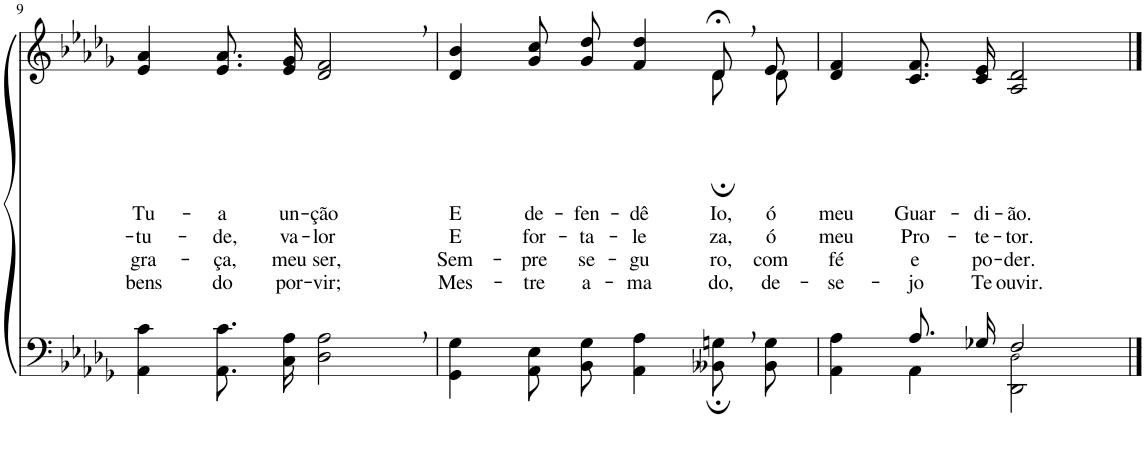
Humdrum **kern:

**kern	**kern	**text	**text	**text	**text
*part2	*part1	*part1	*part1	*part1	*part1
*staff2	*staff1	*staff1	*staff1	*staff1	*staff1
*I"Parte III e IV	*I"Parte I e II	*	*	*	*
!!LO:PB:g=z
*clefF4	*clefG2	*	*	*	*
*Trd-1c-2	*Trd-1c-2	*	*	*	*
*k[b-e-a-d-g-]	*k[b-e-a-d-g-]	*	*	*	*
*M4/4	*M4/4	*	*	*	*
=9	=9	=9	=9	=9	=9
!	!	!LO:LY:b	!LO:LY:b	!LO:LY:b	!LO:LY:b
4AA-\ 4c\	4e-/ 4a-/	Tu-	-tu-	gra-	bens
!	!	!LO:LY:b	!LO:LY:b	!LO:LY:b	!LO:LY:b
8.AA-\ 8.c\L	8.e-/ 8.a-/L	-a	-de,	-ça,	do
!	!	!LO:LY:b	!LO:LY:b	!LO:LY:b	!LO:LY:b
16C\ 16A-\Jk	16e-/ 16g-/Jk	un-	va-	meu	por-
!	!	!LO:LY:b	!LO:LY:b	!LO:LY:b	!LO:LY:b
2D-\, 2A-\,	2d-/, 2f/,	-ção	-lor	ser,	-vir;
=10	=10	=10	=10	=10	=10
!	!	!LO:LY:b	!LO:LY:b	!LO:LY:b	!LO:LY:b
*	*^	*	*	*	*
4GG-\ 4G-\	4d-/ 4b-/	2.ryy	E	E	Sem-	Mes-
!	!	!	!LO:LY:b	!LO:LY:b	!LO:LY:b	!LO:LY:b
8AA-\ 8E-\L	8g-\ 8cc\L	.	de-	for-	-pre	-tre
!	!	!	!LO:LY:b	!LO:LY:b	!LO:LY:b	!LO:LY:b
8BB-\ 8G-\J	8g-\ 8dd-\J	.	-fen-	-ta-	se-	a-
!	!	!	!LO:LY:b	!LO:LY:b	!LO:LY:b	!LO:LY:b
4AA-\ 4A-\	4f/ 4dd-/	.	-dê-	-le-	-gu-	-ma-
!	!	!	!LO:LY:b	!LO:LY:b	!LO:LY:b	!LO:LY:b
8BB--X;,\ 8Gn;,\L	8d-;<,/L	8d-;\L	-Io,	-za,	-ro,	-do,
!	!	!	!LO:LY:b	!LO:LY:b	!LO:LY:b	!LO:LY:b
8BB--\ 8G\J	8e-/J	8d-\J	ó	ó	com	de-
=11	=11	=11	=11	=11	=11	=11
*^	*	*	*	*	*	*
!	!	!	!	!LO:LY:b	!LO:LY:b	!LO:LY:b	!LO:LY:b
*	*	*v	*v	*	*	*	*
4ryy	4AA-\ 4A-\	4d-/ 4f/	meu	meu	fé	-se-
!	!	!	!LO:LY:b	!LO:LY:b	!LO:LY:b	!LO:LY:b
8.A-/L	4AA-\	8.c/ 8.f/L	Guar-	Pro-	e	-jo
!	!	!	!LO:LY:b	!LO:LY:b	!LO:LY:b	!LO:LY:b
16G-X/Jk	.	16c/ 16e-/Jk	-di-	-te-	po-	Te
!	!	!	!LO:LY:b	!LO:LY:b	!LO:LY:b	!LO:LY:b
2F/	2DD-\ 2D-!\	2A-/ 2d-/	-ão.	-tor.	-der.	ouvir.
*v	*v	*	*	*	*	*
==	==	==	==	==	==
*-	*-	*-	*-	*-	*-
